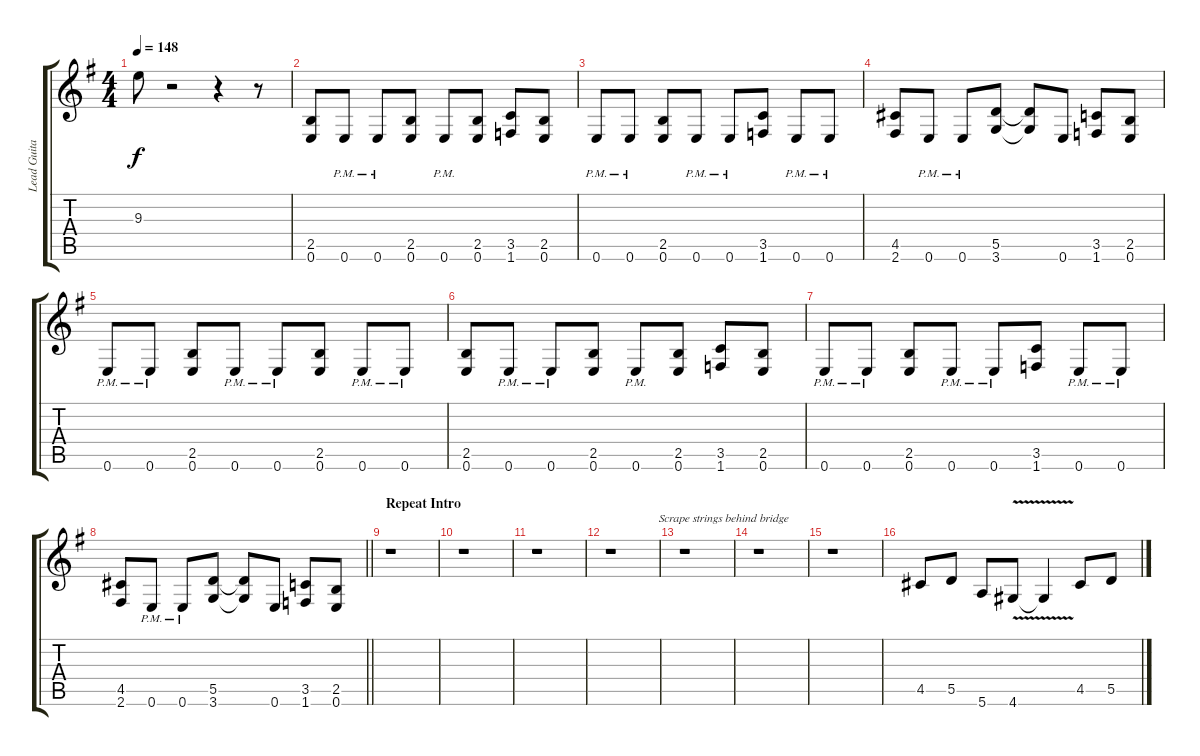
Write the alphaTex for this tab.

\track ("Lead Guitar" "Lead Guita") {instrument distortionguitar}
\staff {score tabs}
\tuning (E4 B3 G3 D3 A2 E2) {hide}
\ts (4 4)
\tempo 148
\clef g2
\ks g
9.3{t}.8{dy f} r.2 r.4 r.8 |
(2.5 0.6).8 0.6{pm}.8 0.6{pm}.8 (2.5 0.6).8 0.6{pm}.8 (2.5 0.6).8 (3.5 1.6).8 (2.5 0.6).8 |
0.6{pm}.8 0.6{pm}.8 (2.5 0.6).8 0.6{pm}.8 0.6{pm}.8 (3.5 1.6).8 0.6{pm}.8 0.6{pm}.8 |
(4.5 2.6).8 0.6{pm}.8 0.6{pm}.8 (5.5 3.6).8 (5.5{t} 3.6{t}).8 0.6.8 (3.5 1.6).8 (2.5 0.6).8 |
0.6{pm}.8 0.6{pm}.8 (2.5 0.6).8 0.6{pm}.8 0.6{pm}.8 (2.5 0.6).8 0.6{pm}.8 0.6{pm}.8 |
(2.5 0.6).8 0.6{pm}.8 0.6{pm}.8 (2.5 0.6).8 0.6{pm}.8 (2.5 0.6).8 (3.5 1.6).8 (2.5 0.6).8 |
0.6{pm}.8 0.6{pm}.8 (2.5 0.6).8 0.6{pm}.8 0.6{pm}.8 (3.5 1.6).8 0.6{pm}.8 0.6{pm}.8 |
\barLineRight lightlight
(4.5 2.6).8 0.6{pm}.8 0.6{pm}.8 (5.5 3.6).8 (5.5{t} 3.6{t}).8 0.6.8 (3.5 1.6).8 (2.5 0.6).8 |
\section ("" "Repeat Intro")
r.1 |
r.1 |
r.1 |
r.1{txt "                Scrape strings behind bridge"} |
r.1 |
r.1 |
r.1 |
4.5.8 5.5.8 5.6.8 4.6{v}.8 4.6{t}.4 4.5.8 5.5.8
